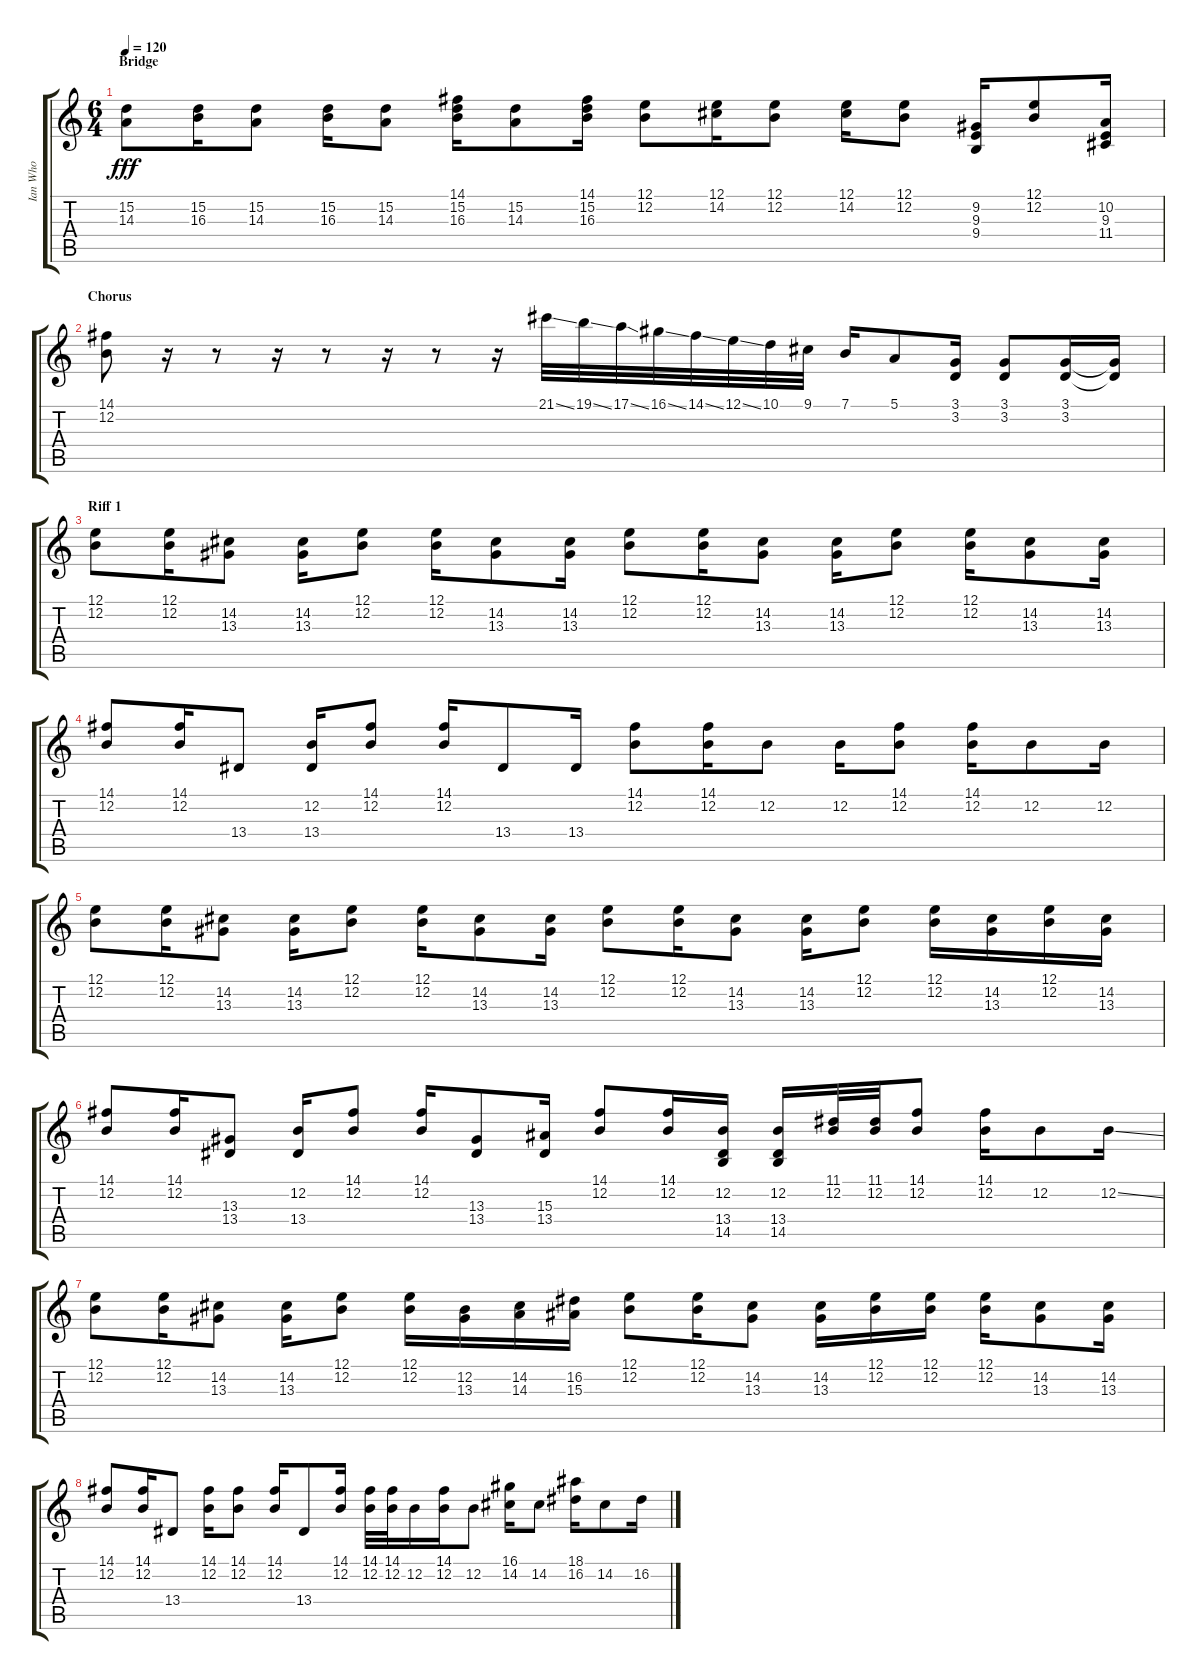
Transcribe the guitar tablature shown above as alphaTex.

\track ("Ian Who" "Ian Who") {instrument electricgrandpiano}
\staff {score tabs}
\tuning (E4 B3 G3 D3 A2 E2) {hide}
\ts (6 4)
\section ("" "Bridge")
\tempo 120
\clef g2
\ks c
(15.2 14.3).8{dy fff} (15.2 16.3).16 (15.2 14.3).8 (15.2 16.3).16 (15.2 14.3).8 (14.1 15.2 16.3).16 (15.2 14.3).8 (14.1 15.2 16.3).16 (12.1 12.2).8 (12.1 14.2).16 (12.1 12.2).8 (12.1 14.2).16 (12.1 12.2).8 (9.2 9.3 9.4).16 (12.1 12.2).8 (10.2 9.3 11.4).16 |
\section ("" "Chorus")
(14.1 12.2).8 r.16 r.8 r.16 r.8 r.16 r.8 r.16 21.1{ss}.32 19.1{ss}.32 17.1{ss}.32 16.1{ss}.32 14.1{ss}.32 12.1{ss}.32 10.1.32 9.1.32 7.1.16 5.1.8 (3.1 3.2).16 (3.1 3.2).8 (3.1 3.2).16 (3.1{t} 3.2{t}).16 |
\section ("" "Riff 1")
(12.1 12.2).8 (12.1 12.2).16 (14.2 13.3).8 (14.2 13.3).16 (12.1 12.2).8 (12.1 12.2).16 (14.2 13.3).8 (14.2 13.3).16 (12.1 12.2).8 (12.1 12.2).16 (14.2 13.3).8 (14.2 13.3).16 (12.1 12.2).8 (12.1 12.2).16 (14.2 13.3).8 (14.2 13.3).16 |
(14.1 12.2).8 (14.1 12.2).16 13.4.8 (12.2 13.4).16 (14.1 12.2).8 (14.1 12.2).16 13.4.8 13.4.16 (14.1 12.2).8 (14.1 12.2).16 12.2.8 12.2.16 (14.1 12.2).8 (14.1 12.2).16 12.2.8 12.2.16 |
(12.1 12.2).8 (12.1 12.2).16 (14.2 13.3).8 (14.2 13.3).16 (12.1 12.2).8 (12.1 12.2).16 (14.2 13.3).8 (14.2 13.3).16 (12.1 12.2).8 (12.1 12.2).16 (14.2 13.3).8 (14.2 13.3).16 (12.1 12.2).8 (12.1 12.2).16 (14.2 13.3).16 (12.1 12.2).16 (14.2 13.3).16 |
(14.1 12.2).8 (14.1 12.2).16 (13.3 13.4).8 (12.2 13.4).16 (14.1 12.2).8 (14.1 12.2).16 (13.3 13.4).8 (15.3 13.4).16 (14.1 12.2).8 (14.1 12.2).16 (12.2 13.4 14.5).16 (12.2 13.4 14.5).16 (11.1 12.2).32 (11.1 12.2).32 (14.1 12.2).8 (14.1 12.2).16 12.2.8 12.2{ss}.16 |
(12.1 12.2).8 (12.1 12.2).16 (14.2 13.3).8 (14.2 13.3).16 (12.1 12.2).8 (12.1 12.2).16 (12.2 13.3).16 (14.2 14.3).16 (16.2 15.3).16 (12.1 12.2).8 (12.1 12.2).16 (14.2 13.3).8 (14.2 13.3).16 (12.1 12.2).16 (12.1 12.2).16 (12.1 12.2).16 (14.2 13.3).8 (14.2 13.3).16 |
(14.1 12.2).8 (14.1 12.2).16 13.4.8 (14.1 12.2).16 (14.1 12.2).8 (14.1 12.2).16 13.4.8 (14.1 12.2).16 (14.1 12.2).32 (14.1 12.2).32 12.2.16 (14.1 12.2).16 12.2.8 (16.1 14.2).16 14.2.8 (18.1 16.2).16 14.2.8 16.2{ss}.16
